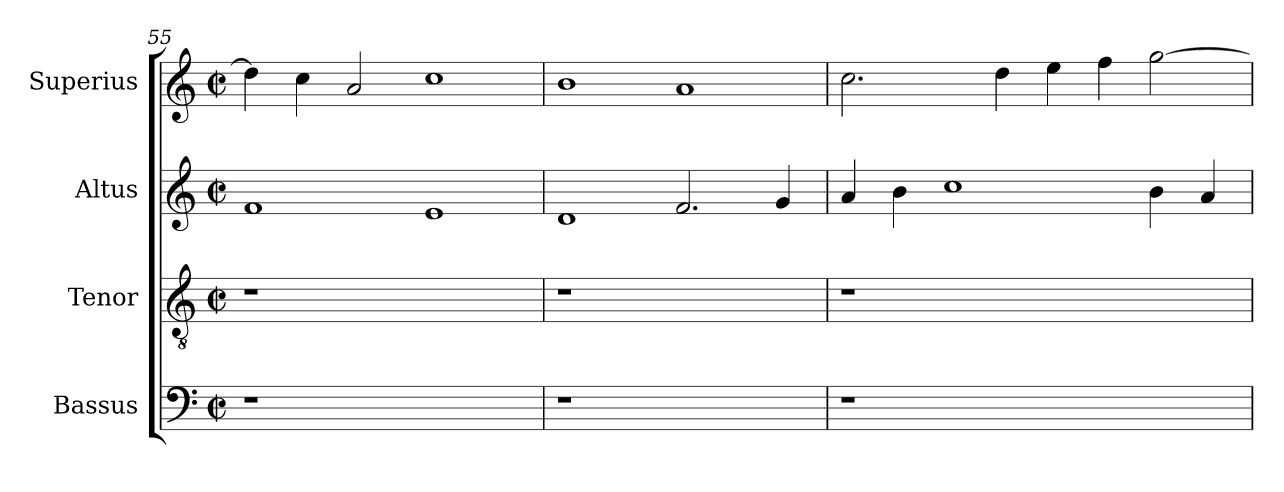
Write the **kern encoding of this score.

**kern	**kern	**kern	**kern
*part4	*part3	*part2	*part1
*staff4	*staff3	*staff2	*staff1
*I"Bassus	*I"Tenor	*I"Altus	*I"Superius
*I'B.	*I'T.	*I'A.	*I'S.
*clefF4	*clefGv2	*clefG2	*clefG2
*	*ITrd7c12	*	*
*k[]	*k[]	*k[]	*k[]
*C:	*C:	*C:	*C:
*M2/2	*M2/2	*M2/2	*M2/2
*met(c|)	*met(c|)	*met(c|)	*met(c|)
=55	=55	=55	=55
!LO:N:vis=1	!LO:N:vis=1	!	!
1r	1r	1fi	4ddi\]
.	.	.	4cci\
.	.	.	2ai/
1ryy	1ryy	1ei	1cci
=56	=56	=56	=56
!LO:N:vis=1	!LO:N:vis=1	!	!
1r	1r	1di	1bi
1ryy	1ryy	2.fi/	1ai
.	.	4gi/	.
=57	=57	=57	=57
!LO:N:vis=1	!LO:N:vis=1	!	!
1r	1r	4ai/	2.cci\
.	.	4bi\	.
.	.	1cci	.
.	.	.	4ddi\
1ryy	1ryy	.	4eei\
.	.	.	4ffi\
.	.	4bi\	[>2ggi\
.	.	4ai/	.
=	=	=	=
*-	*-	*-	*-
